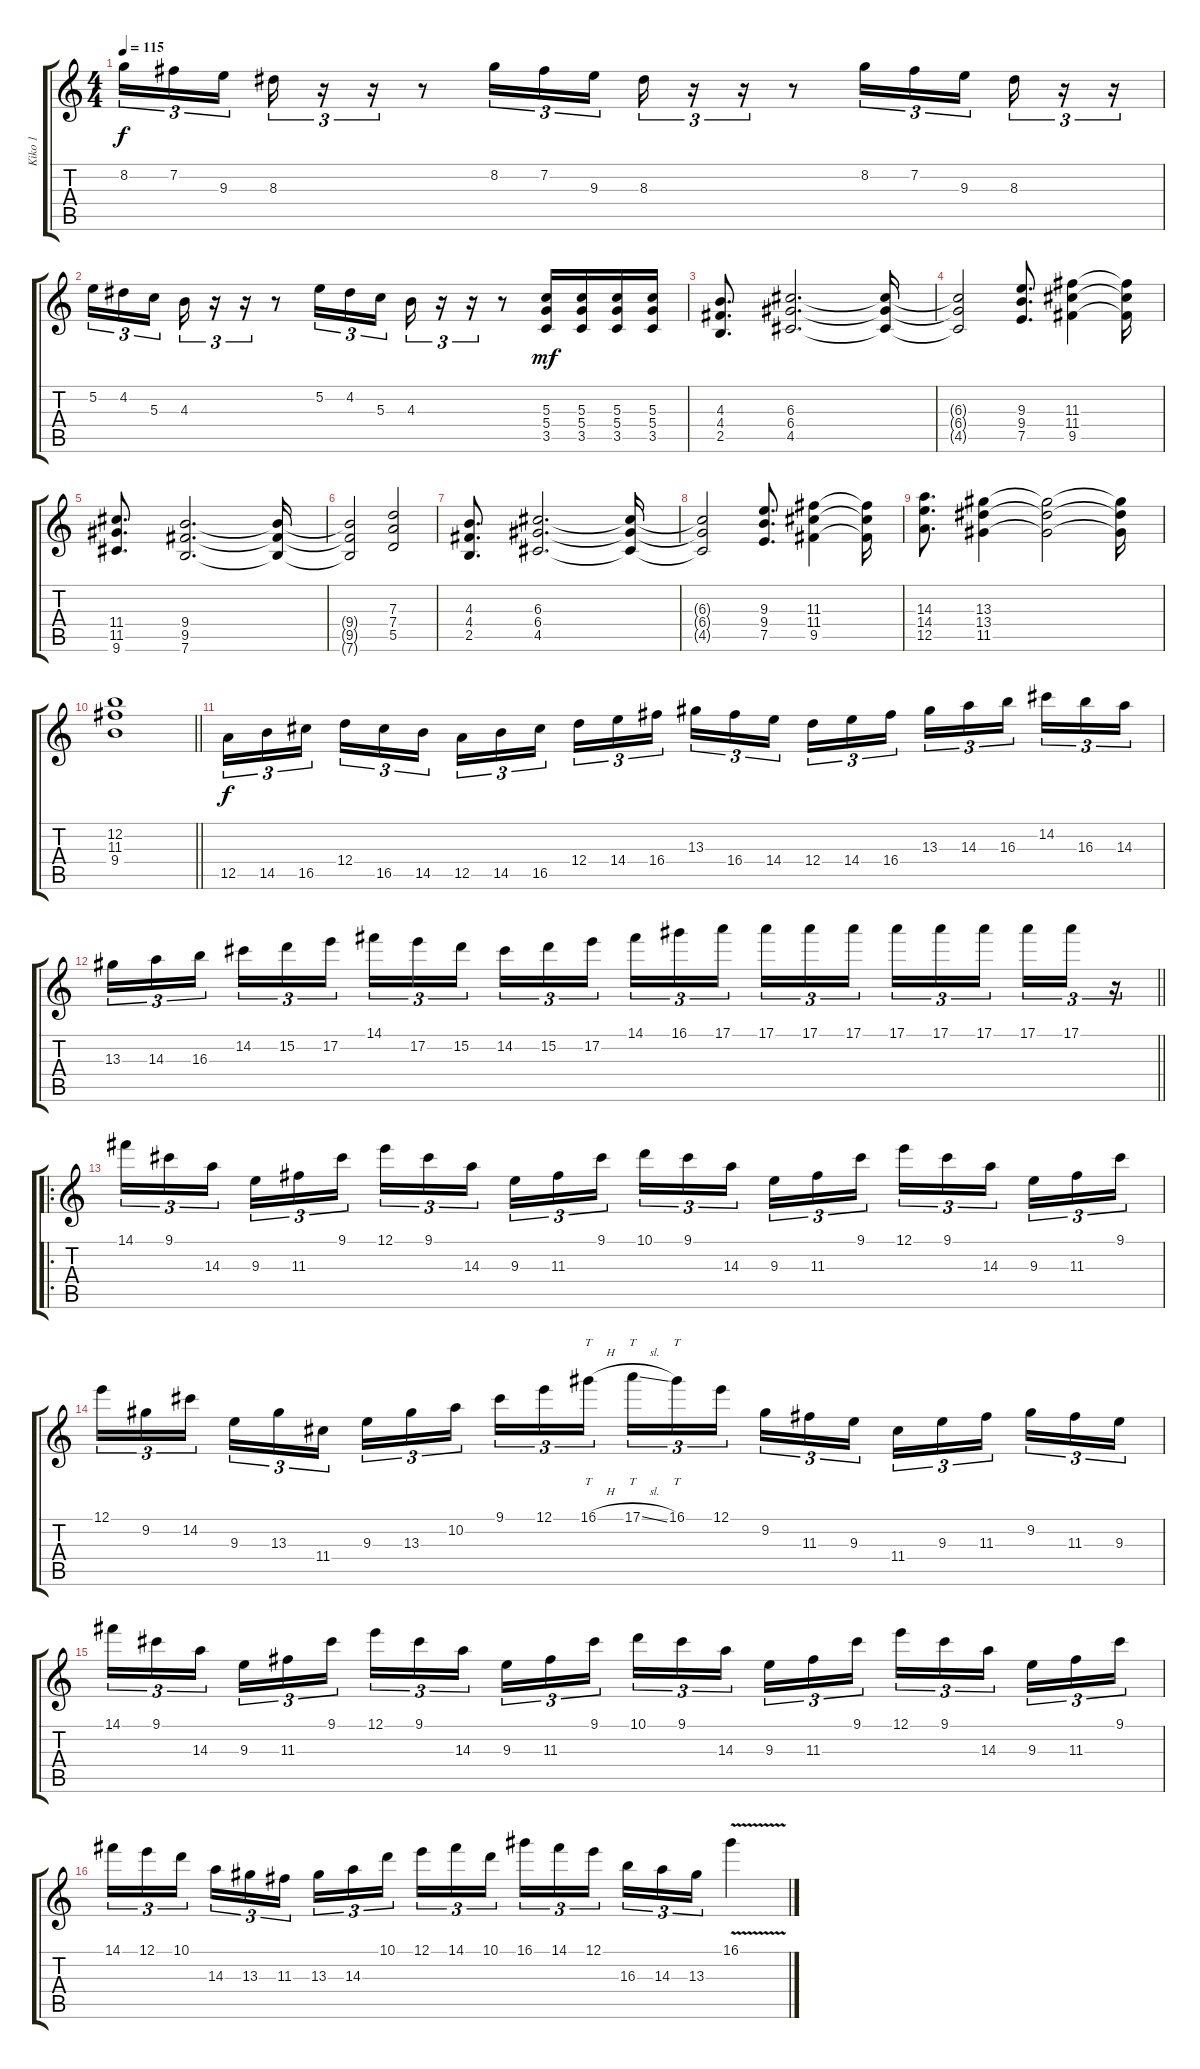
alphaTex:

\track ("Kiko 1" "Kiko 1") {instrument overdrivenguitar}
\staff {score tabs}
\tuning (E4 B3 G3 D3 A2 E2) {hide}
\ts (4 4)
\tempo 115
\clef g2
\ks c
8.2.16{tu (3 2) dy f} 7.2.16{tu (3 2)} 9.3.16{tu (3 2) beam splitsecondary} 8.3.16{tu (3 2)} r.16{tu (3 2)} r.16{tu (3 2)} r.8 8.2.16{tu (3 2)} 7.2.16{tu (3 2)} 9.3.16{tu (3 2)} 8.3.16{tu (3 2)} r.16{tu (3 2)} r.16{tu (3 2)} r.8 8.2.16{tu (3 2)} 7.2.16{tu (3 2)} 9.3.16{tu (3 2) beam splitsecondary} 8.3.16{tu (3 2)} r.16{tu (3 2)} r.16{tu (3 2)} |
5.2.16{tu (3 2)} 4.2.16{tu (3 2)} 5.3.16{tu (3 2) beam splitsecondary} 4.3.16{tu (3 2)} r.16{tu (3 2)} r.16{tu (3 2)} r.8 5.2.16{tu (3 2)} 4.2.16{tu (3 2)} 5.3.16{tu (3 2)} 4.3.16{tu (3 2)} r.16{tu (3 2)} r.16{tu (3 2)} r.8 (5.3 5.4 3.5).16{dy mf} (5.3 5.4 3.5).16 (5.3 5.4 3.5).16 (5.3 5.4 3.5).16 |
(4.3 4.4 2.5).8{d} (6.3 6.4 4.5).2{d} (6.3{t} 6.4{t} 4.5{t}).16 |
(6.3{t} 6.4{t} 4.5{t}).2 (9.3 9.4 7.5).8{d} (11.3 11.4 9.5).4 (11.3{t} 11.4{t} 9.5{t}).16 |
(11.4 11.5 9.6).8{d} (9.4 9.5 7.6).2{d} (9.4{t} 9.5{t} 7.6{t}).16 |
(9.4{t} 9.5{t} 7.6{t}).2 (7.3 7.4 5.5).2 |
(4.3 4.4 2.5).8{d} (6.3 6.4 4.5).2{d} (6.3{t} 6.4{t} 4.5{t}).16 |
(6.3{t} 6.4{t} 4.5{t}).2 (9.3 9.4 7.5).8{d} (11.3 11.4 9.5).4 (11.3{t} 11.4{t} 9.5{t}).16 |
(14.3 14.4 12.5).8{d} (13.3 13.4 11.5).4 (13.3{t} 13.4{t} 11.5{t}).2 (13.3{t} 13.4{t} 11.5{t}).16 |
\barLineRight lightlight
(12.2 11.3 9.4).1 |
\section ("" "")
12.5.16{tu (3 2) dy f} 14.5.16{tu (3 2)} 16.5.16{tu (3 2) beam splitsecondary} 12.4.16{tu (3 2)} 16.5.16{tu (3 2)} 14.5.16{tu (3 2)} 12.5.16{tu (3 2)} 14.5.16{tu (3 2)} 16.5.16{tu (3 2) beam splitsecondary} 12.4.16{tu (3 2)} 14.4.16{tu (3 2)} 16.4.16{tu (3 2)} 13.3.16{tu (3 2)} 16.4.16{tu (3 2)} 14.4.16{tu (3 2) beam splitsecondary} 12.4.16{tu (3 2)} 14.4.16{tu (3 2)} 16.4.16{tu (3 2)} 13.3.16{tu (3 2)} 14.3.16{tu (3 2)} 16.3.16{tu (3 2) beam splitsecondary} 14.2.16{tu (3 2)} 16.3.16{tu (3 2)} 14.3.16{tu (3 2)} |
\barLineRight lightlight
13.3.16{tu (3 2)} 14.3.16{tu (3 2)} 16.3.16{tu (3 2) beam splitsecondary} 14.2.16{tu (3 2)} 15.2.16{tu (3 2)} 17.2.16{tu (3 2)} 14.1.16{tu (3 2)} 17.2.16{tu (3 2)} 15.2.16{tu (3 2) beam splitsecondary} 14.2.16{tu (3 2)} 15.2.16{tu (3 2)} 17.2.16{tu (3 2)} 14.1.16{tu (3 2)} 16.1.16{tu (3 2)} 17.1.16{tu (3 2) beam splitsecondary} 17.1.16{tu (3 2)} 17.1.16{tu (3 2)} 17.1.16{tu (3 2)} 17.1.16{tu (3 2)} 17.1.16{tu (3 2)} 17.1.16{tu (3 2) beam splitsecondary} 17.1.16{tu (3 2)} 17.1.16{tu (3 2)} r.16{tu (3 2)} |
\ro
14.1.16{tu (3 2)} 9.1.16{tu (3 2)} 14.3.16{tu (3 2) beam splitsecondary} 9.3.16{tu (3 2)} 11.3.16{tu (3 2)} 9.1.16{tu (3 2)} 12.1.16{tu (3 2)} 9.1.16{tu (3 2)} 14.3.16{tu (3 2) beam splitsecondary} 9.3.16{tu (3 2)} 11.3.16{tu (3 2)} 9.1.16{tu (3 2)} 10.1.16{tu (3 2)} 9.1.16{tu (3 2)} 14.3.16{tu (3 2) beam splitsecondary} 9.3.16{tu (3 2)} 11.3.16{tu (3 2)} 9.1.16{tu (3 2)} 12.1.16{tu (3 2)} 9.1.16{tu (3 2)} 14.3.16{tu (3 2) beam splitsecondary} 9.3.16{tu (3 2)} 11.3.16{tu (3 2)} 9.1.16{tu (3 2)} |
12.1.16{tu (3 2)} 9.2.16{tu (3 2)} 14.2.16{tu (3 2) beam splitsecondary} 9.3.16{tu (3 2)} 13.3.16{tu (3 2)} 11.4.16{tu (3 2)} 9.3.16{tu (3 2)} 13.3.16{tu (3 2)} 10.2.16{tu (3 2) beam splitsecondary} 9.1.16{tu (3 2)} 12.1.16{tu (3 2)} 16.1{h}.16{tt tu (3 2)} 17.1{sl}.16{tt tu (3 2)} 16.1.16{tt tu (3 2)} 12.1.16{tu (3 2) beam splitsecondary} 9.2.16{tu (3 2)} 11.3.16{tu (3 2)} 9.3.16{tu (3 2)} 11.4.16{tu (3 2)} 9.3.16{tu (3 2)} 11.3.16{tu (3 2) beam splitsecondary} 9.2.16{tu (3 2)} 11.3.16{tu (3 2)} 9.3.16{tu (3 2)} |
14.1.16{tu (3 2)} 9.1.16{tu (3 2)} 14.3.16{tu (3 2) beam splitsecondary} 9.3.16{tu (3 2)} 11.3.16{tu (3 2)} 9.1.16{tu (3 2)} 12.1.16{tu (3 2)} 9.1.16{tu (3 2)} 14.3.16{tu (3 2) beam splitsecondary} 9.3.16{tu (3 2)} 11.3.16{tu (3 2)} 9.1.16{tu (3 2)} 10.1.16{tu (3 2)} 9.1.16{tu (3 2)} 14.3.16{tu (3 2) beam splitsecondary} 9.3.16{tu (3 2)} 11.3.16{tu (3 2)} 9.1.16{tu (3 2)} 12.1.16{tu (3 2)} 9.1.16{tu (3 2)} 14.3.16{tu (3 2) beam splitsecondary} 9.3.16{tu (3 2)} 11.3.16{tu (3 2)} 9.1.16{tu (3 2)} |
14.1.16{tu (3 2)} 12.1.16{tu (3 2)} 10.1.16{tu (3 2) beam splitsecondary} 14.3.16{tu (3 2)} 13.3.16{tu (3 2)} 11.3.16{tu (3 2)} 13.3.16{tu (3 2)} 14.3.16{tu (3 2)} 10.1.16{tu (3 2) beam splitsecondary} 12.1.16{tu (3 2)} 14.1.16{tu (3 2)} 10.1.16{tu (3 2)} 16.1.16{tu (3 2)} 14.1.16{tu (3 2)} 12.1.16{tu (3 2) beam splitsecondary} 16.3.16{tu (3 2)} 14.3.16{tu (3 2)} 13.3.16{tu (3 2)} 16.1{v}.4
